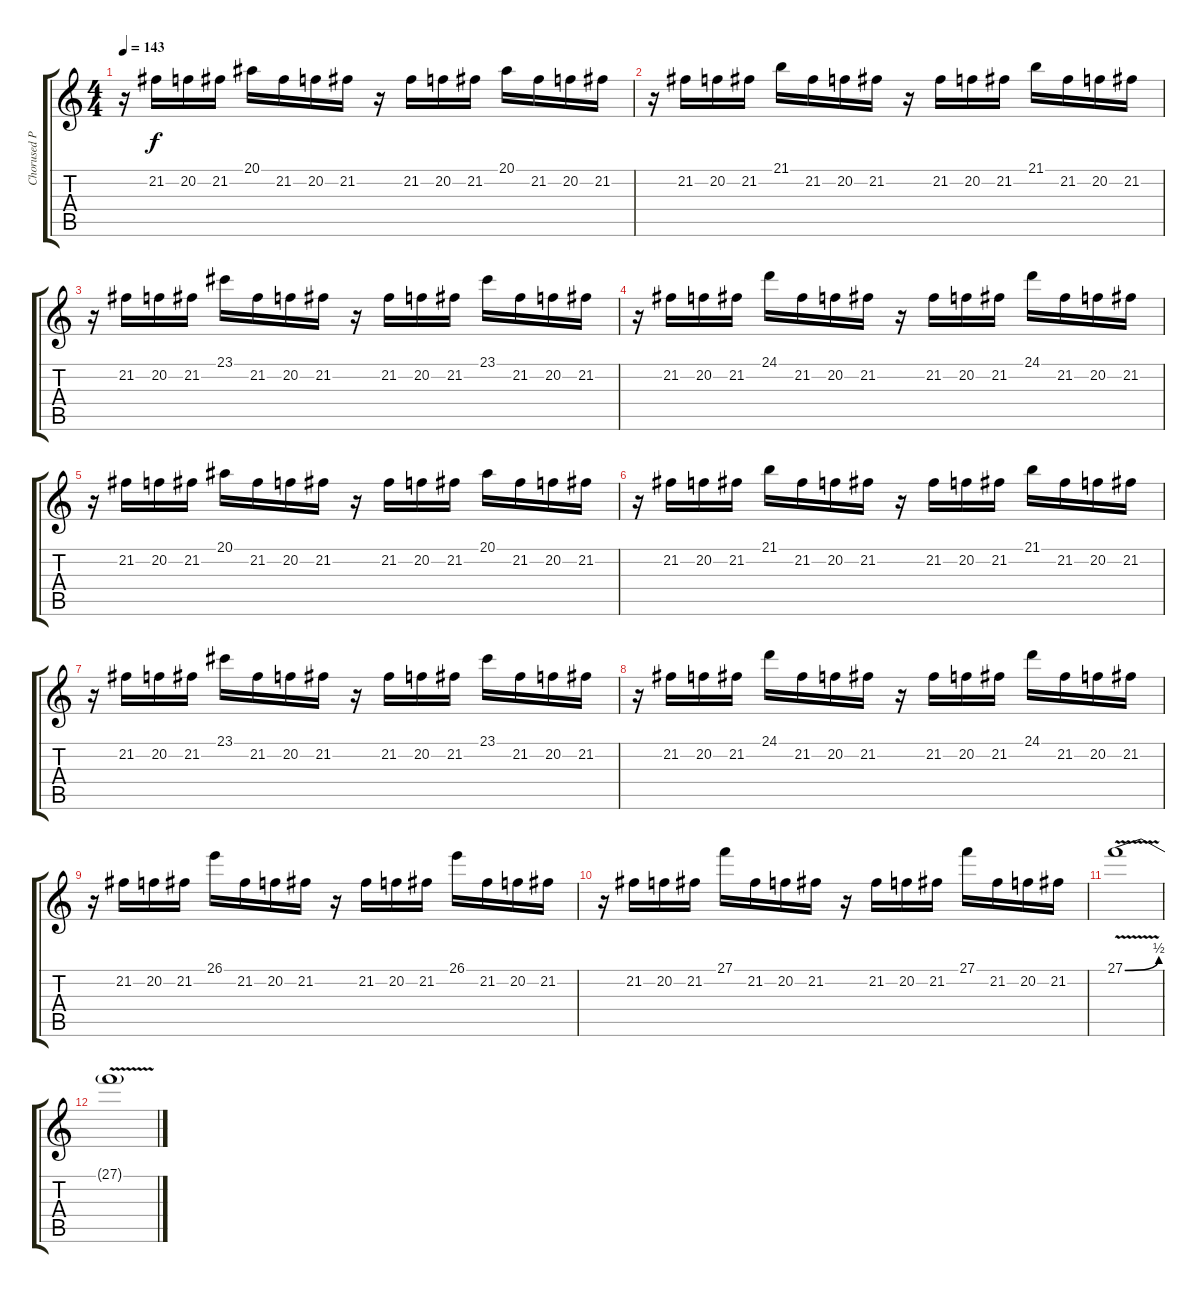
\track ("Chorused Piano" "Chorused P") {instrument electricpiano2}
\staff {score tabs}
\tuning (D4 A3 F3 C3 G2 D2) {hide}
\ts (4 4)
\tempo 143
\clef g2
\ks c
r.16{dy f} 21.2.16 20.2.16 21.2.16 20.1.16 21.2.16 20.2.16 21.2.16 r.16 21.2.16 20.2.16 21.2.16 20.1.16 21.2.16 20.2.16 21.2.16 |
r.16 21.2.16 20.2.16 21.2.16 21.1.16 21.2.16 20.2.16 21.2.16 r.16 21.2.16 20.2.16 21.2.16 21.1.16 21.2.16 20.2.16 21.2.16 |
r.16 21.2.16 20.2.16 21.2.16 23.1.16 21.2.16 20.2.16 21.2.16 r.16 21.2.16 20.2.16 21.2.16 23.1.16 21.2.16 20.2.16 21.2.16 |
r.16 21.2.16 20.2.16 21.2.16 24.1.16 21.2.16 20.2.16 21.2.16 r.16 21.2.16 20.2.16 21.2.16 24.1.16 21.2.16 20.2.16 21.2.16 |
r.16 21.2.16 20.2.16 21.2.16 20.1.16 21.2.16 20.2.16 21.2.16 r.16 21.2.16 20.2.16 21.2.16 20.1.16 21.2.16 20.2.16 21.2.16 |
r.16 21.2.16 20.2.16 21.2.16 21.1.16 21.2.16 20.2.16 21.2.16 r.16 21.2.16 20.2.16 21.2.16 21.1.16 21.2.16 20.2.16 21.2.16 |
r.16 21.2.16 20.2.16 21.2.16 23.1.16 21.2.16 20.2.16 21.2.16 r.16 21.2.16 20.2.16 21.2.16 23.1.16 21.2.16 20.2.16 21.2.16 |
r.16 21.2.16 20.2.16 21.2.16 24.1.16 21.2.16 20.2.16 21.2.16 r.16 21.2.16 20.2.16 21.2.16 24.1.16 21.2.16 20.2.16 21.2.16 |
r.16 21.2.16 20.2.16 21.2.16 26.1.16 21.2.16 20.2.16 21.2.16 r.16 21.2.16 20.2.16 21.2.16 26.1.16 21.2.16 20.2.16 21.2.16 |
r.16 21.2.16 20.2.16 21.2.16 27.1.16 21.2.16 20.2.16 21.2.16 r.16 21.2.16 20.2.16 21.2.16 27.1.16 21.2.16 20.2.16 21.2.16 |
27.1{be (bend 0 0 60 2) v}.1 |
27.1{t}.1
